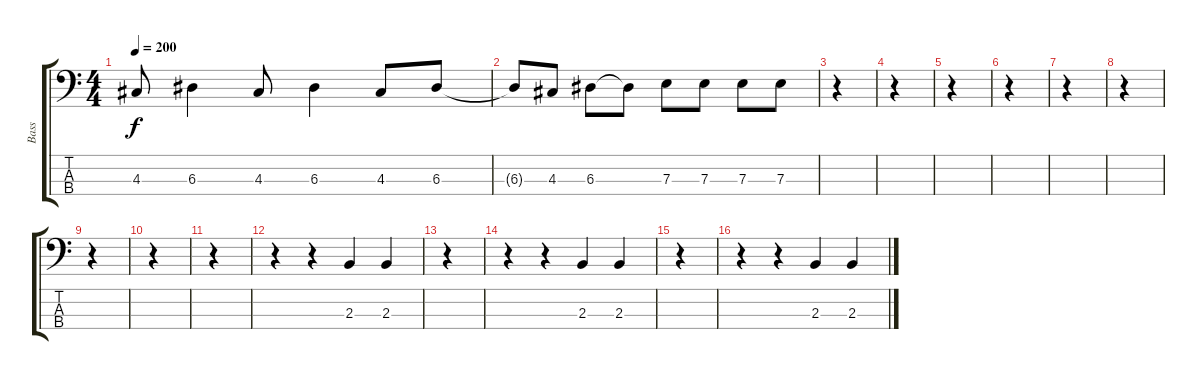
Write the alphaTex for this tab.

\track ("Bass" "Bass") {instrument electricbasspick}
\staff {score tabs}
\tuning (G2 D2 A1 E1) {hide}
\ts (4 4)
\tempo 200
\clef f4
\ks c
4.3.8{dy f} 6.3.4 4.3.8 6.3.4 4.3.8 6.3.8 |
6.3{t}.8 4.3.8 6.3.8 6.3{t}.8 7.3.8 7.3.8 7.3.8 7.3.8 |
r.4 |
r.4 |
r.4 |
r.4 |
r.4 |
r.4 |
r.4 |
r.4 |
r.4 |
r.4 r.4 2.3.4 2.3.4 |
r.4 |
r.4 r.4 2.3.4 2.3.4 |
r.4 |
r.4 r.4 2.3.4 2.3.4
